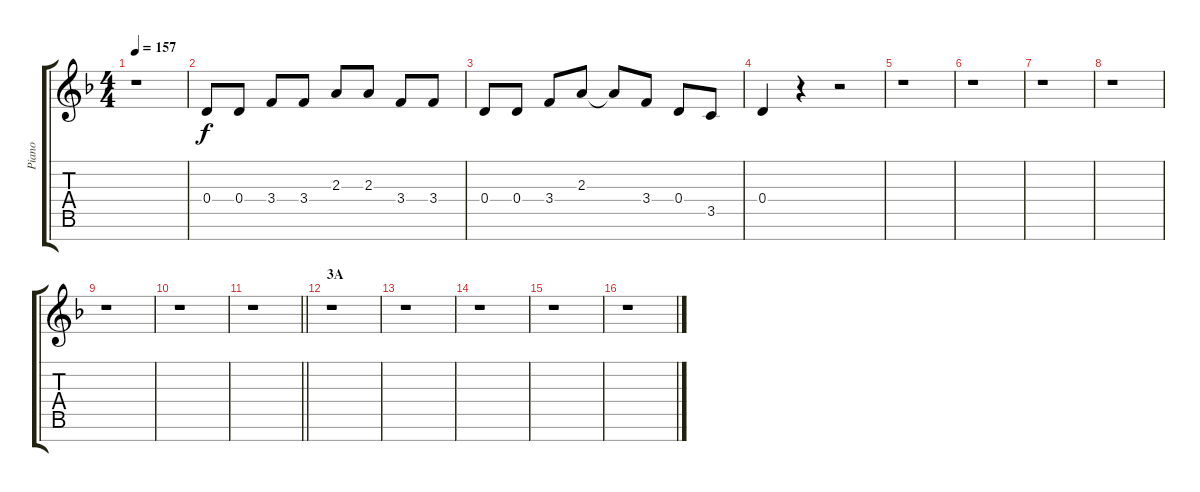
\track ("Piano" "Piano") {instrument brightacousticpiano}
\staff {score tabs}
\tuning (E5 B4 G4 D4 A3 E3 B2) {hide}
\ts (4 4)
\tempo 157
\clef g2
\ks f
r.1{dy f} |
0.4.8 0.4.8 3.4.8 3.4.8 2.3.8 2.3.8 3.4.8 3.4.8 |
0.4.8 0.4.8 3.4.8 2.3.8 2.3{t}.8 3.4.8 0.4.8 3.5.8 |
0.4.4 r.4 r.2 |
r.1 |
r.1 |
r.1 |
r.1 |
r.1 |
r.1 |
\barLineRight lightlight
r.1 |
\section ("" "3A")
r.1 |
r.1 |
r.1 |
r.1 |
r.1
